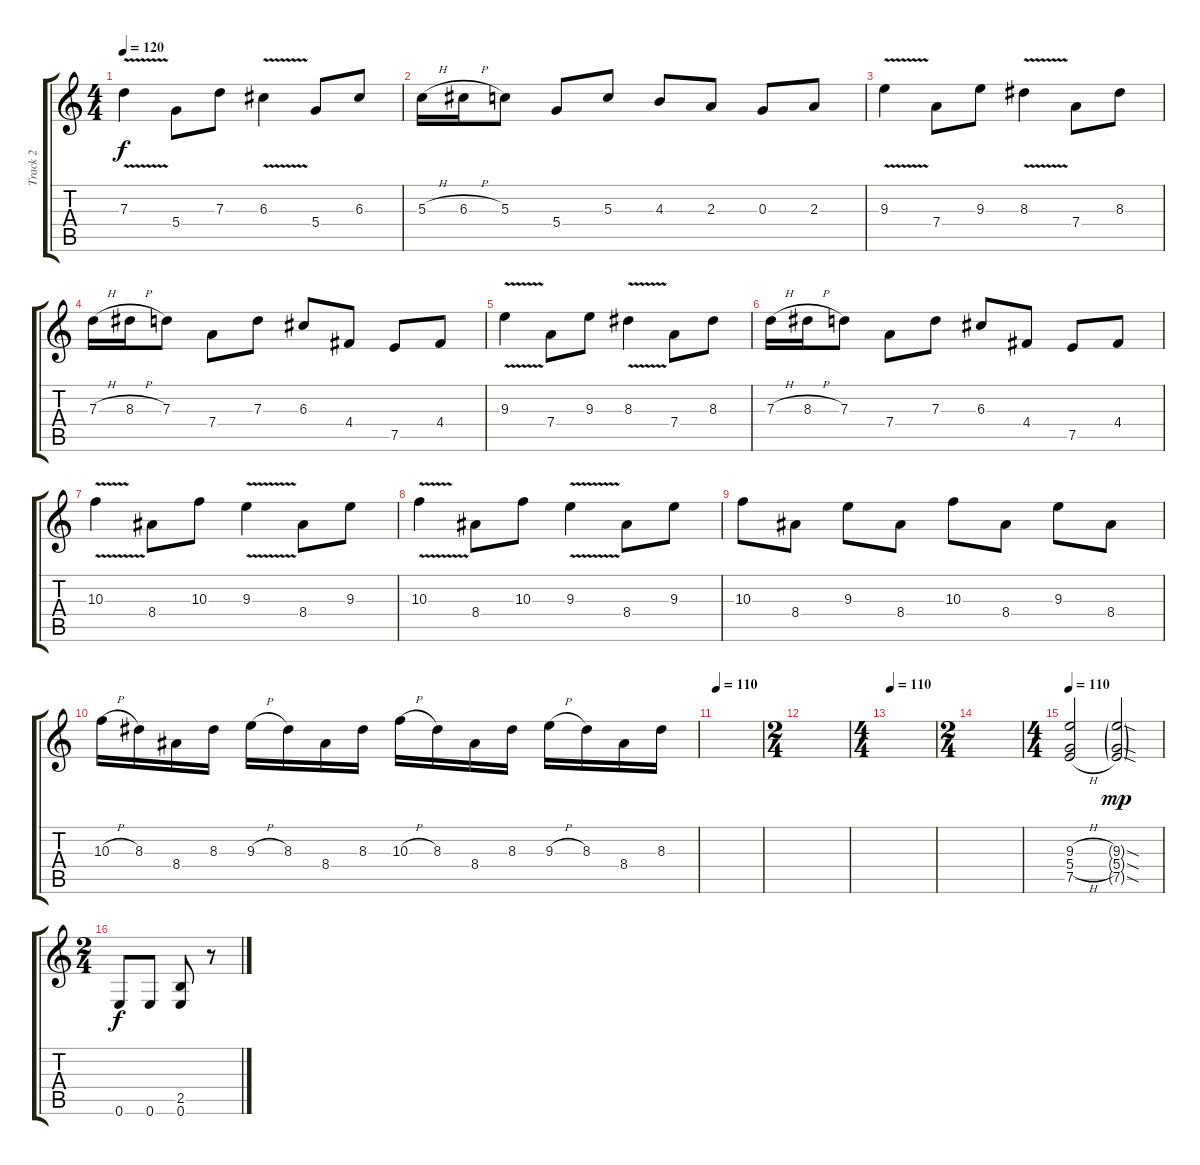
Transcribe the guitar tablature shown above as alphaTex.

\track ("Track 2" "Track 2") {instrument acousticguitarsteel}
\staff {score tabs}
\tuning (E4 B3 G3 D3 A2 E2) {hide}
\ts (4 4)
\tempo 120
\clef g2
\ks c
7.3{v}.4{dy f} 5.4.8 7.3.8 6.3{v}.4 5.4.8 6.3.8 |
5.3{h}.16 6.3{h}.16 5.3.8 5.4.8 5.3.8 4.3.8 2.3.8 0.3.8 2.3.8 |
9.3{v}.4 7.4.8 9.3.8 8.3{v}.4 7.4.8 8.3.8 |
7.3{h}.16 8.3{h}.16 7.3.8 7.4.8 7.3.8 6.3.8 4.4.8 7.5.8 4.4.8 |
9.3{v}.4 7.4.8 9.3.8 8.3{v}.4 7.4.8 8.3.8 |
7.3{h}.16 8.3{h}.16 7.3.8 7.4.8 7.3.8 6.3.8 4.4.8 7.5.8 4.4.8 |
10.3{v}.4 8.4.8 10.3.8 9.3{v}.4 8.4.8 9.3.8 |
10.3{v}.4 8.4.8 10.3.8 9.3{v}.4 8.4.8 9.3.8 |
10.3.8 8.4.8 9.3.8 8.4.8 10.3.8 8.4.8 9.3.8 8.4.8 |
10.3{h}.16 8.3.16 8.4.16 8.3.16 9.3{h}.16 8.3.16 8.4.16 8.3.16 10.3{h}.16 8.3.16 8.4.16 8.3.16 9.3{h}.16 8.3.16 8.4.16 8.3.16 |
\tempo 110
|
\ts (2 4)
|
\ts (4 4)
\tempo 110
|
\ts (2 4)
|
\ts (4 4)
\tempo 110
(9.3{h} 5.4{h} 7.5{h}).2 (9.3{sod g} 5.4{sod g} 7.5{sod g}).2{dy mp} |
\ts (2 4)
0.6.8{dy f} 0.6.8 (2.5 0.6).8 r.8
